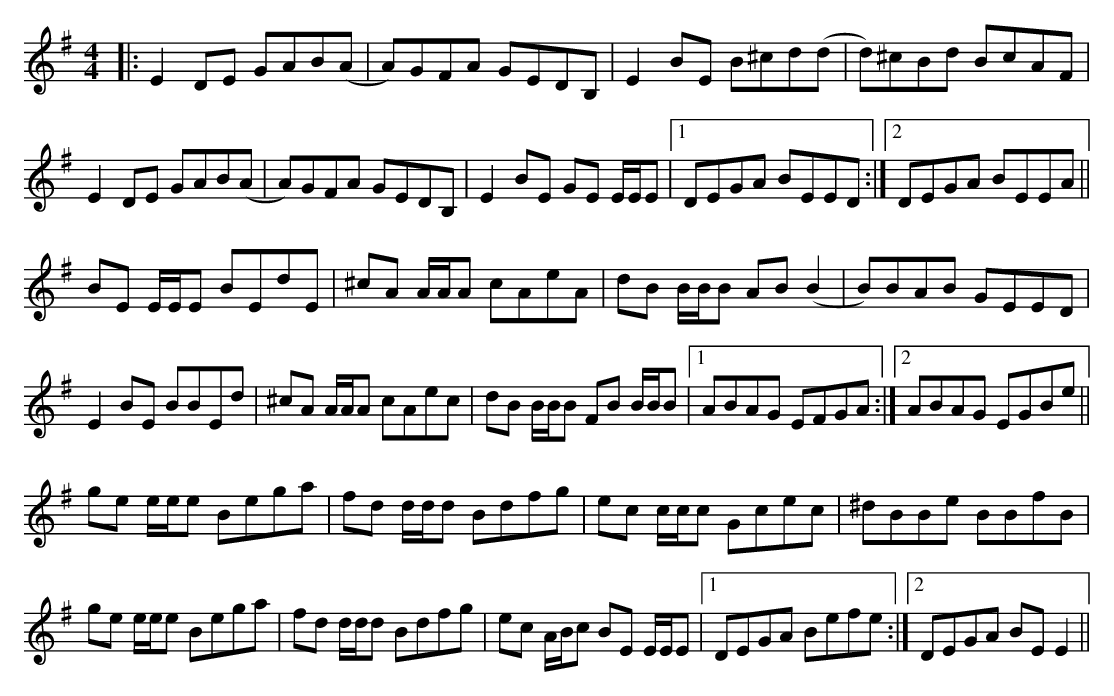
X:1
M:4/4
K:Emin
|:E2 DE GAB(A|A)GFA GEDB,|E2 BE B^cd(d|d)^cBd BcAF|
E2 DE GAB(A|A)GFA GEDB,|E2 BE GE E/E/E|1 DEGA BEED:|2 DEGA BEEA||
BE E/E/E BEdE|^cA A/A/A cAeA|dB B/B/B AB (B2|B)BAB GEED|
E2 BE BBEd|^cA A/A/A cAec|dB B/B/B FB B/B/B|1 ABAG EFGA:|2 ABAG EGBe||
ge e/e/e Bega|fd d/d/d Bdfg|ec c/c/c Gcec|^dBBe BBfB|
ge e/e/e Bega|fd d/d/d Bdfg|ec A/B/c BE E/E/E|1 DEGA Befe:|2 DEGA BE E2||
